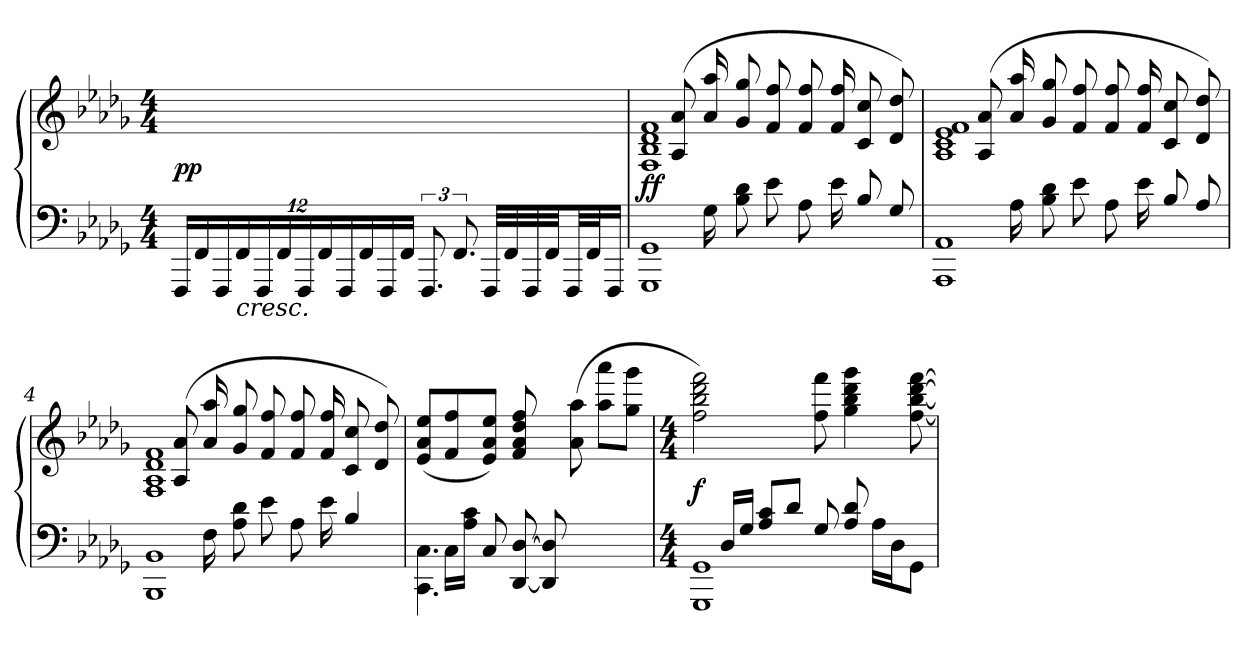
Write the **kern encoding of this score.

**kern	**kern	**dynam
*part1	*part1	*part1
*staff2	*staff1	*staff1/2
*clefF4	*clefG2	*
*k[b-e-a-d-g-]	*k[b-e-a-d-g-]	*
*D-:	*D-:	*
*M4/4	*M4/4	*
=1	=1	=1
24FFF/LL	1ryy	pp
24FF/	.	.
24FFF/	.	.
!	!	!LO:HP:b=2
24FF/	.	<
24FFF/	.	.
24FF/	.	.
24FFF/	.	.
24FF/	.	.
24FFF/	.	.
24FF/	.	.
24FFF/	.	.
24FF/JJ	.	.
12.FFF/	.	.
12.FF/	.	.
32FFF/LLL	.	.
32FF/	.	.
32FFF/	.	.
32FF/JJ	.	.
32FFF/LL	.	.
32FF/J	.	.
16FFF/JJ	.	.
=2	=2	=2
*^	*^	*
4ryy	1GG-/ 1GGG-/	8ryy	1f/ 1d-/ 1B-/ 1F/	ff
.	.	(8a-/ 8A-/	.	.
16G-\LL	.	16aa-/ 16a-/LL	.	.
8d-\ 8B-\	.	8gg-/ 8g-/	.	.
8e-\J	.	8ff/ 8f/J	.	.
8A-\L	.	8ff/ 8f/L	.	.
16e-\JL	.	16ff/ 16f/JL	.	.
8B-/L	.	8cc/ 8c/L	.	.
8G-/J	.	8dd-/ 8d-/J)	.	.
*v	*v	*	*	*
*	*v	*v	*
.	.	[
=3	=3	=3
*^	*^	*
4ryy	1AA-/ 1AAA-/	8ryy	1f/ 1e-/ 1c/ 1A-/	.
.	.	(8a-/ 8A-/	.	.
16A-\LL	.	16aa-/ 16a-/LL	.	.
8d-\ 8B-\	.	8gg-/ 8g-/	.	.
8e-\J	.	8ff/ 8f/J	.	.
8A-\L	.	8ff/ 8f/L	.	.
16e-\JL	.	16ff/ 16f/JL	.	.
8B-/L	.	8cc/ 8c/L	.	.
8A-/J	.	8dd-/ 8d-/J)	.	.
=4	=4	=4	=4	=4
4ryy	1BB-/ 1BBB-/	8ryy	1f/ 1d-/ 1A-/ 1F/	.
.	.	(8a-/ 8A-/	.	.
16F\LL	.	16aa-/ 16a-/LL	.	.
8d-\ 8A-\	.	8gg-/ 8g-/	.	.
8e-\J	.	8ff/ 8f/J	.	.
8A-\L	.	8ff/ 8f/L	.	.
16e-\JL	.	16ff/ 16f/JL	.	.
4B-/	.	8cc/ 8c/L	.	.
.	.	8dd-/ 8d-/J)	.	.
*	*	*v	*v	*
=5	=5	=5	=5
8ryy	4.C\ 4.CC\	(8ee-/ 8a-/ 8e-/L	.
16C\LL	.	8ff/ 8f/	.
16c\ 16A-\JJ	.	.	.
8C/	.	8ee-/ 8a-/ 8e-/J)	.
[8D-/ [8DD-/	4.ryy	8ff/ 8dd-/ 8a-/ 8f/	.
8D-/] 8DD-/]	.	8ryy	.
4.ryy	.	(8aa-\ 8a-\	.
.	4ryy	8aaa-\ 8aa-\L	.
.	.	8ggg-\ 8gg-\J	.
=6	=6	=6	=6
*M4/4	*	*M4/4	*
8ryy	1GG-/ 1GGG-/	2fff\ 2ddd-\ 2bb-\ 2ff\)	f
16D-/LL	.	.	.
16G-/JJ	.	.	.
8c/ 8A-/L	.	.	.
8d-/J	.	.	.
8G-/	.	8fff\ 8ff\	.
8d-/ 8A-/	.	4ggg-\ 4ddd-\ 4bb-\ 4gg-\	.
16A-\LL	.	.	.
16D-\J	.	.	.
8GG-\J	.	[8fff\ [8ddd-\ [8bb-\ [8ff\	.
*v	*v	*	*
=	=	=
*-	*-	*-
